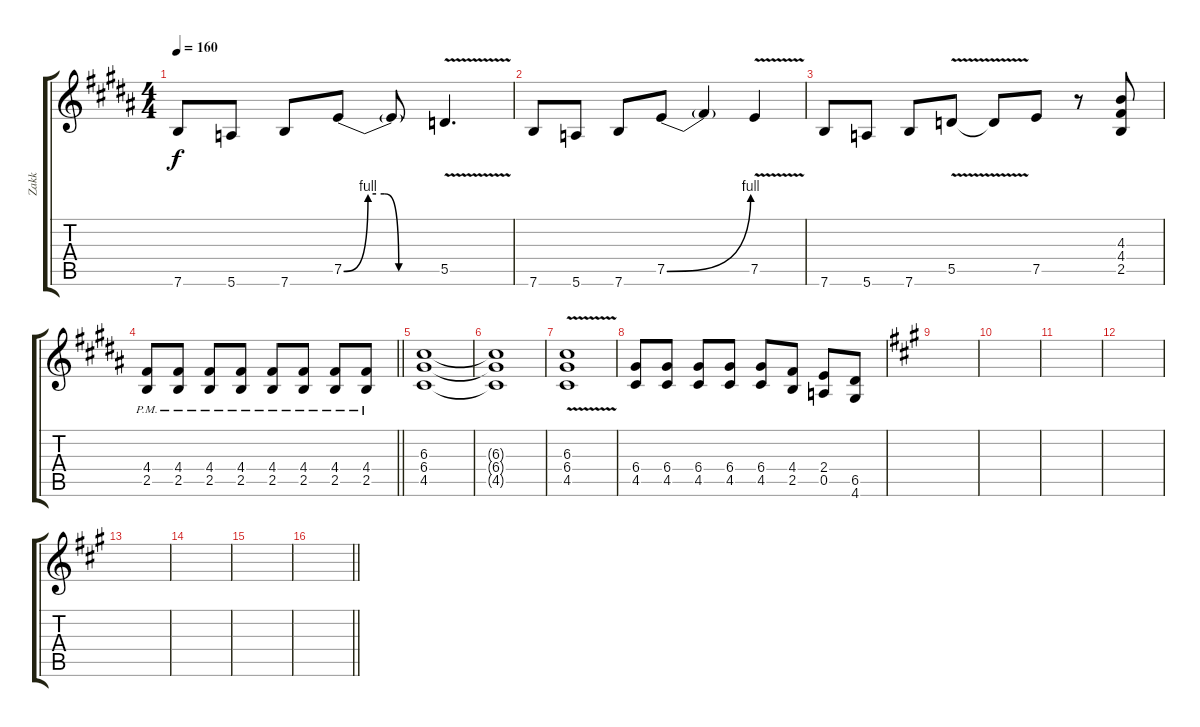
\track ("Zakk" "Zakk") {instrument overdrivenguitar}
\staff {score tabs}
\tuning (E4 B3 G3 D3 A2 E2) {hide}
\ts (4 4)
\tempo 160
\clef g2
\ks b
7.6.8{dy f} 5.6.8 7.6.8 7.5{be (custom 0 0 15 4 20 4 25 4 34 0 60 0)}.8 7.5{t}.8 5.5{v}.4{d} |
7.6.8 5.6.8 7.6.8 7.5{be (bend 0 0 60 4)}.8 7.5{t}.4 7.5{v}.4 |
7.6.8 5.6.8 7.6.8 5.5{v}.8 5.5{t}.8 7.5.8 r.8 (4.3 4.4 2.5).8 |
\barLineRight lightlight
(4.4{pm} 2.5{pm}).8 (4.4{pm} 2.5{pm}).8 (4.4{pm} 2.5{pm}).8 (4.4{pm} 2.5{pm}).8 (4.4{pm} 2.5{pm}).8 (4.4{pm} 2.5{pm}).8 (4.4{pm} 2.5{pm}).8 (4.4{pm} 2.5{pm}).8 |
(6.3 6.4 4.5).1 |
(6.3{t} 6.4{t} 4.5{t}).1 |
(6.3{v} 6.4{v} 4.5{v}).1 |
(6.4 4.5).8 (6.4 4.5).8 (6.4 4.5).8 (6.4 4.5).8 (6.4 4.5).8 (4.4 2.5).8 (2.4 0.5).8 (6.5 4.6).8 |
\ks a
|
|
|
|
|
|
|
\barLineRight lightlight
